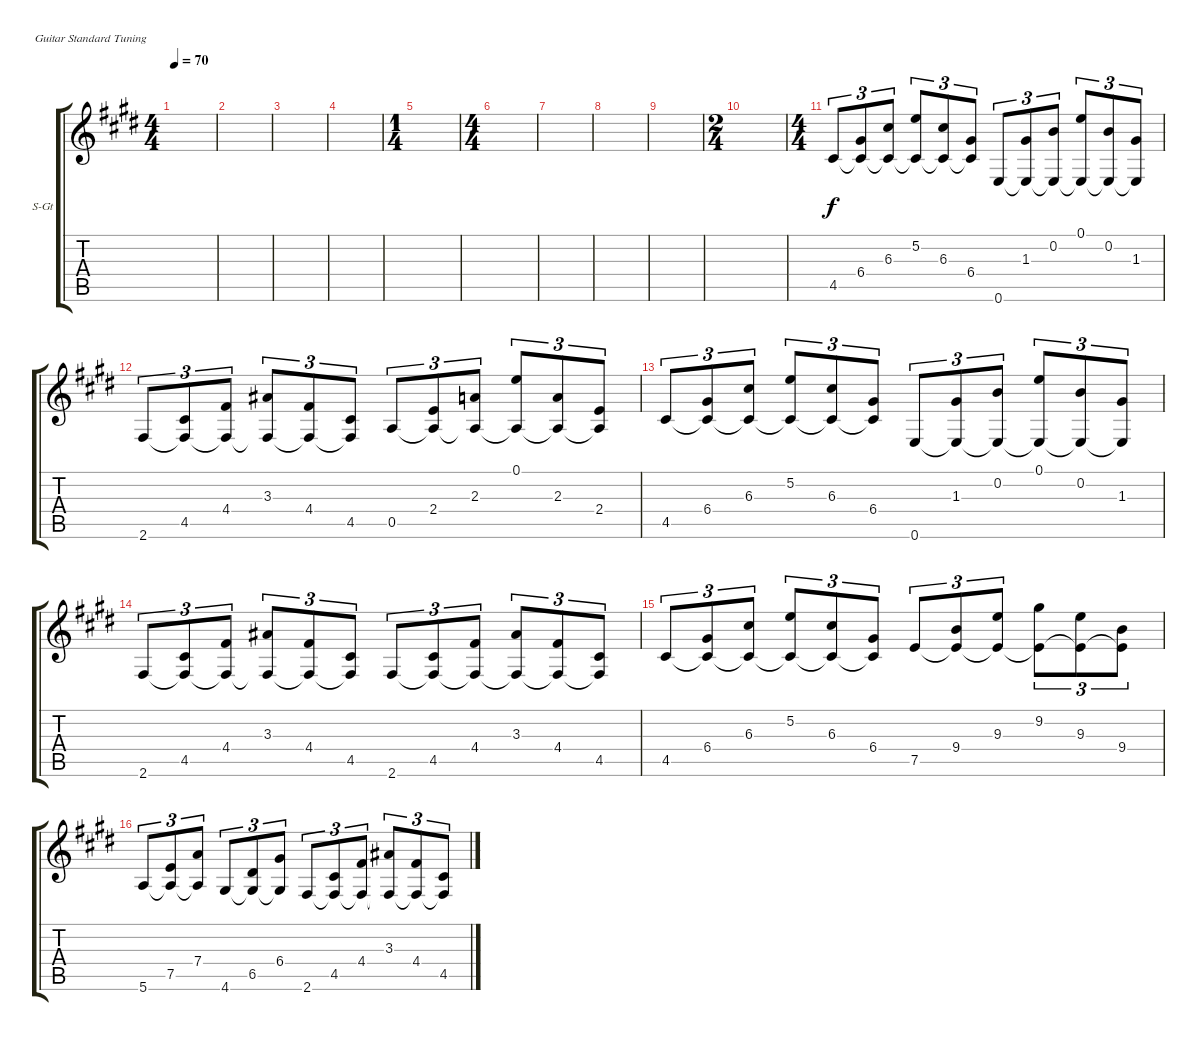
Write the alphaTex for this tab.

\defaultSystemsLayout 4
\bracketExtendMode groupsimilarinstruments
\firstSystemTrackNameOrientation horizontal
\otherSystemsTrackNameOrientation horizontal
\track ("Steel Guitar" "S-Gt") {instrument acousticguitarsteel}
\staff {score tabs}
\tuning (E4 B3 G3 D3 A2 E2)
\ts (4 4)
\tempo 70
\clef g2
\scale
0.485477
\ks c#minor
|
\scale
0.257261 |
\scale
0.257261 |
\scale
0.209459 |
\ts (1 4)
\scale
0.39527 |
\ts (4 4)
\scale
0.39527 |
\scale
0.333333 |
\scale
0.333333 |
\scale
0.333333 |
\ts (2 4)
|
\ts (4 4)
4.5.8{tu (3 2)} (6.4 4.5{t}).8{tu (3 2)} (6.3 4.5{t}).8{tu (3 2)} (5.2 4.5{t}).8{tu (3 2)} (6.3 4.5{t}).8{tu (3 2)} (6.4 4.5{t}).8{tu (3 2)} 0.6.8{tu (3 2)} (1.3 0.6{t}).8{tu (3 2)} (0.2 0.6{t}).8{tu (3 2)} (0.6{t} 0.1).8{tu (3 2)} (0.6{t} 0.2).8{tu (3 2)} (1.3 0.6{t}).8{tu (3 2)} |
2.6.8{tu (3 2)} (4.5 2.6{t}).8{tu (3 2)} (4.4 2.6{t}).8{tu (3 2)} (3.3 2.6{t}).8{tu (3 2)} (4.4 2.6{t}).8{tu (3 2)} (4.5 2.6{t}).8{tu (3 2)} 0.5.8{tu (3 2)} (2.4 0.5{t}).8{tu (3 2)} (2.3 0.5{t}).8{tu (3 2)} (0.1 0.5{t}).8{tu (3 2)} (2.3 0.5{t}).8{tu (3 2)} (2.4 0.5{t}).8{tu (3 2)} |
4.5.8{tu (3 2)} (6.4 4.5{t}).8{tu (3 2)} (6.3 4.5{t}).8{tu (3 2)} (5.2 4.5{t}).8{tu (3 2)} (6.3 4.5{t}).8{tu (3 2)} (6.4 4.5{t}).8{tu (3 2)} 0.6.8{tu (3 2)} (1.3 0.6{t}).8{tu (3 2)} (0.2 0.6{t}).8{tu (3 2)} (0.6{t} 0.1).8{tu (3 2)} (0.6{t} 0.2).8{tu (3 2)} (1.3 0.6{t}).8{tu (3 2)} |
2.6.8{tu (3 2)} (4.5 2.6{t}).8{tu (3 2)} (4.4 2.6{t}).8{tu (3 2)} (3.3 2.6{t}).8{tu (3 2)} (4.4 2.6{t}).8{tu (3 2)} (4.5 2.6{t}).8{tu (3 2)} 2.6.8{tu (3 2)} (4.5 2.6{t}).8{tu (3 2)} (4.4 2.6{t}).8{tu (3 2)} (3.3 2.6{t}).8{tu (3 2)} (4.4 2.6{t}).8{tu (3 2)} (4.5 2.6{t}).8{tu (3 2)} |
4.5.8{tu (3 2)} (6.4 4.5{t}).8{tu (3 2)} (6.3 4.5{t}).8{tu (3 2)} (5.2 4.5{t}).8{tu (3 2)} (6.3 4.5{t}).8{tu (3 2)} (6.4 4.5{t}).8{tu (3 2)} 7.5.8{tu (3 2)} (9.4 7.5{t}).8{tu (3 2)} (9.3 7.5{t}).8{tu (3 2)} (9.2 7.5{t}).8{tu (3 2)} (9.3 7.5{t}).8{tu (3 2)} (9.4 7.5{t}).8{tu (3 2)} |
5.6.8{tu (3 2)} (7.5 5.6{t}).8{tu (3 2)} (7.4 5.6{t}).8{tu (3 2)} 4.6.8{tu (3 2)} (6.5 4.6{t}).8{tu (3 2)} (6.4 4.6{t}).8{tu (3 2)} 2.6.8{tu (3 2)} (4.5 2.6{t}).8{tu (3 2)} (4.4 2.6{t}).8{tu (3 2)} (3.3 2.6{t}).8{tu (3 2)} (4.4 2.6{t}).8{tu (3 2)} (4.5 2.6{t}).8{tu (3 2)}
